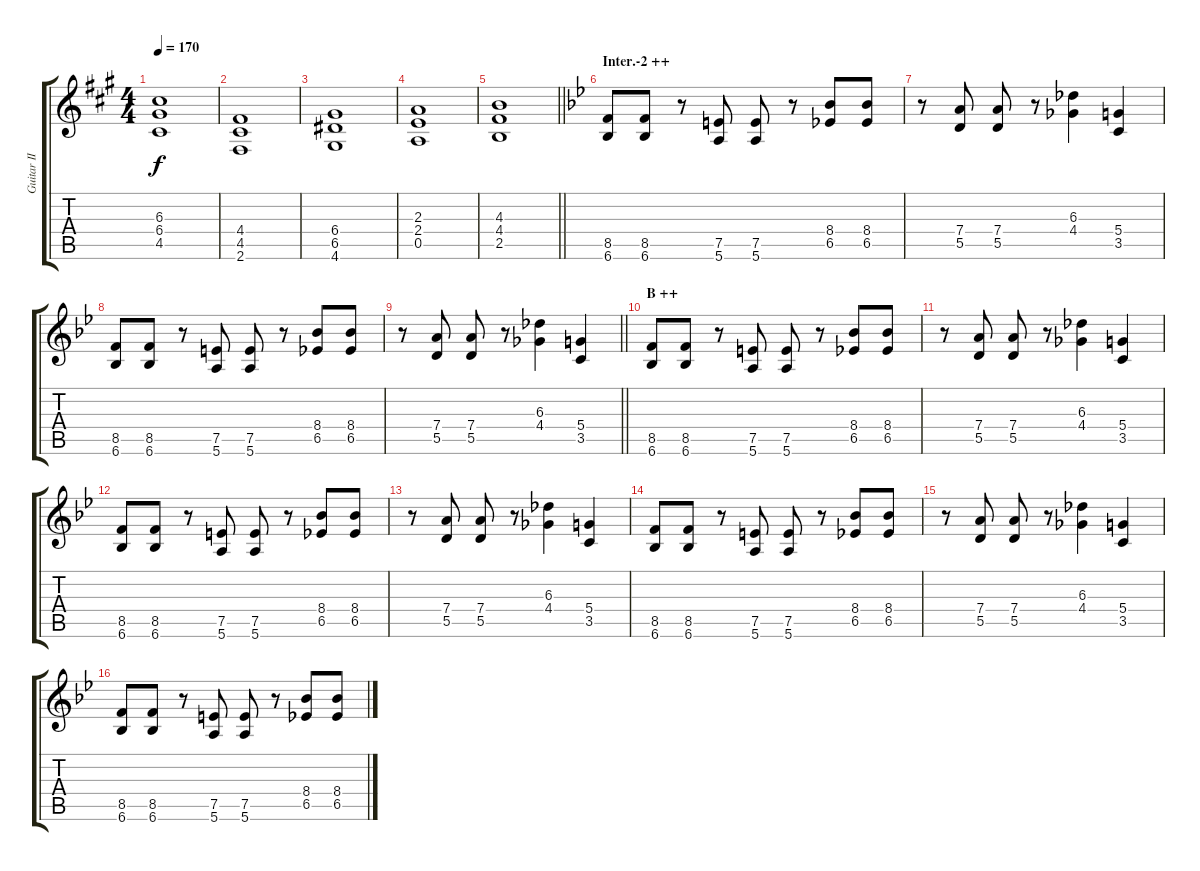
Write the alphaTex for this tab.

\track ("Guitar II (Kawaguchi Norimi/\"Christina\")" "Guitar II ") {instrument overdrivenguitar}
\staff {score tabs}
\tuning (E4 B3 G3 D3 A2 E2) {hide}
\ts (4 4)
\tempo 170
\clef g2
\ks a
(6.3 6.4 4.5).1{dy f} |
(4.4 4.5 2.6).1 |
(6.4 6.5 4.6).1 |
(2.3 2.4 0.5).1 |
\barLineRight lightlight
(4.3 4.4 2.5).1 |
\section ("" "Inter.-2 ++")
\ks bb
(8.5 6.6).8 (8.5 6.6).8 r.8 (7.5 5.6).8 (7.5 5.6).8 r.8 (8.4 6.5).8 (8.4 6.5).8 |
r.8 (7.4 5.5).8 (7.4 5.5).8 r.8 (6.3 4.4).4 (5.4 3.5).4 |
(8.5 6.6).8 (8.5 6.6).8 r.8 (7.5 5.6).8 (7.5 5.6).8 r.8 (8.4 6.5).8 (8.4 6.5).8 |
\barLineRight lightlight
r.8 (7.4 5.5).8 (7.4 5.5).8 r.8 (6.3 4.4).4 (5.4 3.5).4 |
\section ("" "B ++")
(8.5 6.6).8 (8.5 6.6).8 r.8 (7.5 5.6).8 (7.5 5.6).8 r.8 (8.4 6.5).8 (8.4 6.5).8 |
r.8 (7.4 5.5).8 (7.4 5.5).8 r.8 (6.3 4.4).4 (5.4 3.5).4 |
(8.5 6.6).8 (8.5 6.6).8 r.8 (7.5 5.6).8 (7.5 5.6).8 r.8 (8.4 6.5).8 (8.4 6.5).8 |
r.8 (7.4 5.5).8 (7.4 5.5).8 r.8 (6.3 4.4).4 (5.4 3.5).4 |
(8.5 6.6).8 (8.5 6.6).8 r.8 (7.5 5.6).8 (7.5 5.6).8 r.8 (8.4 6.5).8 (8.4 6.5).8 |
r.8 (7.4 5.5).8 (7.4 5.5).8 r.8 (6.3 4.4).4 (5.4 3.5).4 |
(8.5 6.6).8 (8.5 6.6).8 r.8 (7.5 5.6).8 (7.5 5.6).8 r.8 (8.4 6.5).8 (8.4 6.5).8
